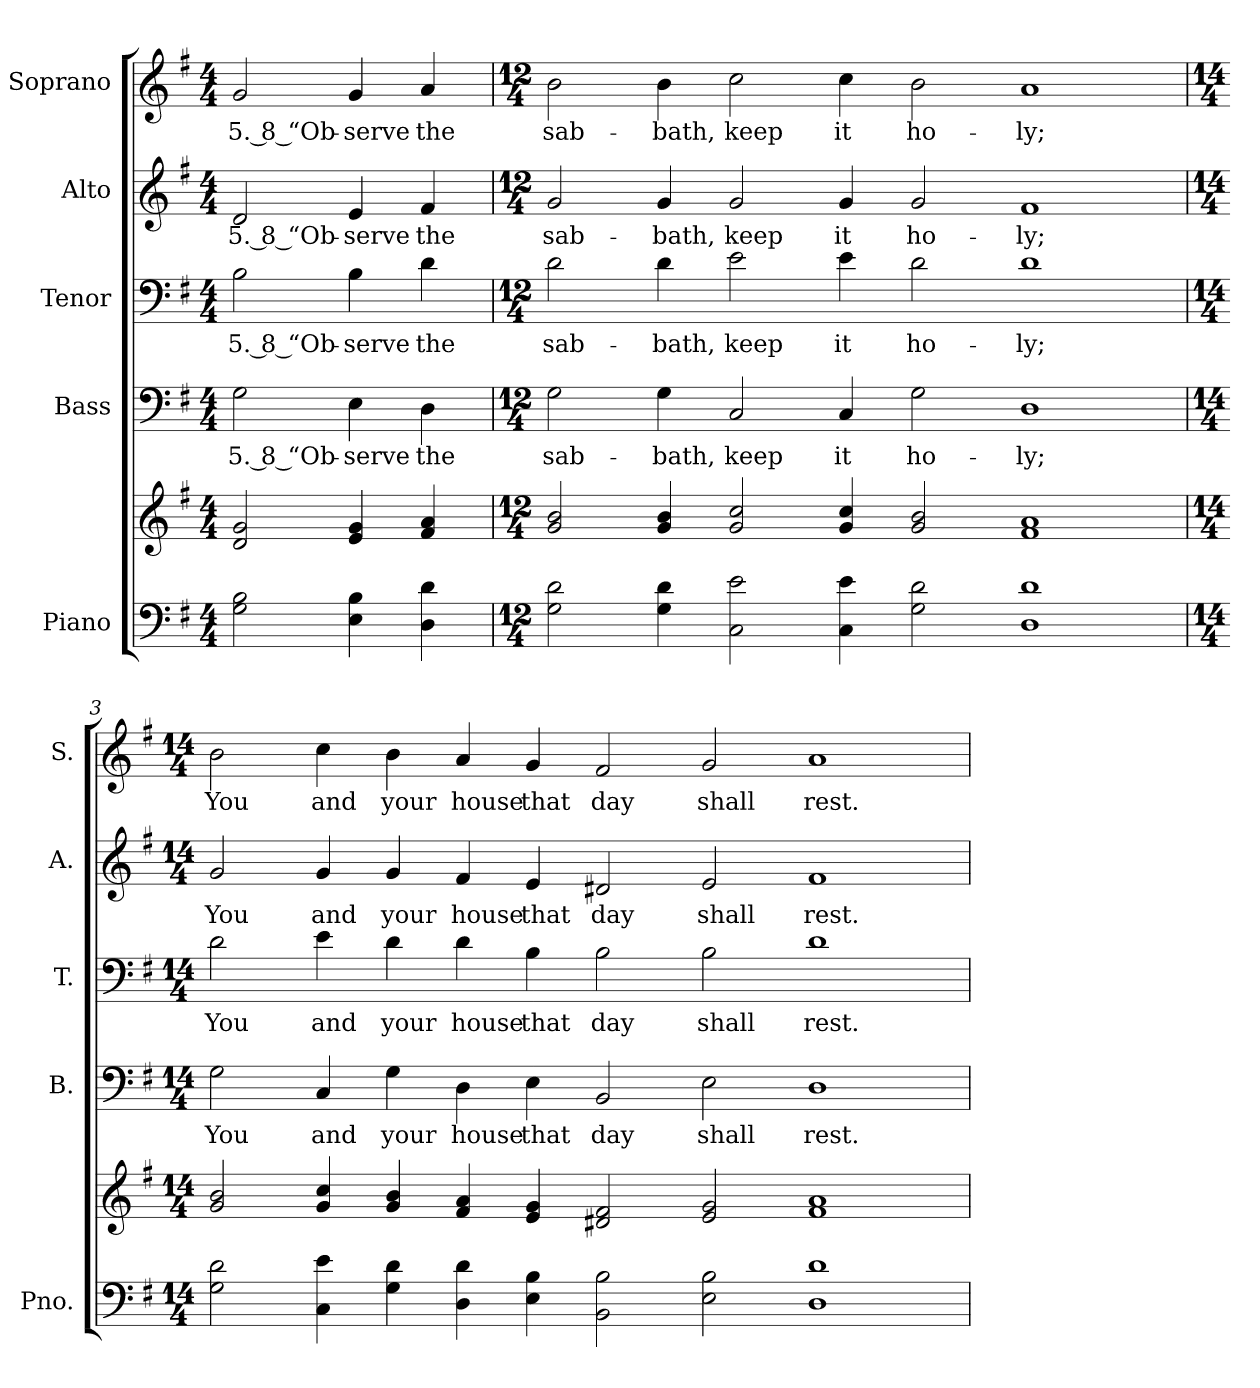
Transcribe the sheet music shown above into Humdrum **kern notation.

**kern	**kern	**kern	**text	**kern	**text	**kern	**text	**kern	**text
*part5	*part5	*part4	*part4	*part3	*part3	*part2	*part2	*part1	*part1
*staff6	*staff5	*staff4	*staff4	*staff3	*staff3	*staff2	*staff2	*staff1	*staff1
*I"Piano	*	*I"Bass	*	*I"Tenor	*	*I"Alto	*	*I"Soprano	*
*I'Pno.	*	*I'B.	*	*I'T.	*	*I'A.	*	*I'S.	*
!!LO:PB:g=z
*clefF4	*clefG2	*clefF4	*	*clefF4	*	*clefG2	*	*clefG2	*
*k[f#]	*k[f#]	*k[f#]	*	*k[f#]	*	*k[f#]	*	*k[f#]	*
*G:	*G:	*G:	*	*G:	*	*G:	*	*G:	*
*M4/4	*M4/4	*M4/4	*	*M4/4	*	*M4/4	*	*M4/4	*
*MM210	*MM210	*MM210	*	*MM210	*	*MM210	*	*MM210	*
=1	=1	=1	=1	=1	=1	=1	=1	=1	=1
!	!	!	!LO:LY:b:color=#000000	!	!	!	!	!	!
!	!	!	!	!	!LO:LY:b:color=#000000	!	!	!	!
!	!	!	!	!	!	!	!LO:LY:b:color=#000000	!	!
!	!	!	!	!	!	!	!	!	!LO:LY:b:color=#000000
2Gi\ 2Bi	2di/ 2gi	2Gi\	5. 8 “Ob-	2Bi\	5. 8 “Ob-	2di/	5. 8 “Ob-	2gi/	5. 8 “Ob-
!	!	!	!LO:LY:b:color=#000000	!	!	!	!	!	!
!	!	!	!	!	!LO:LY:b:color=#000000	!	!	!	!
!	!	!	!	!	!	!	!LO:LY:b:color=#000000	!	!
!	!	!	!	!	!	!	!	!	!LO:LY:b:color=#000000
4Ei\ 4Bi	4ei/ 4gi	4Ei\	-serve	4Bi\	-serve	4ei/	-serve	4gi/	-serve
!	!	!	!LO:LY:b:color=#000000	!	!	!	!	!	!
!	!	!	!	!	!LO:LY:b:color=#000000	!	!	!	!
!	!	!	!	!	!	!	!LO:LY:b:color=#000000	!	!
!	!	!	!	!	!	!	!	!	!LO:LY:b:color=#000000
4Di\ 4di	4f#i/ 4ai	4Di\	the	4di\	the	4f#i/	the	4ai/	the
=2	=2	=2	=2	=2	=2	=2	=2	=2	=2
*M12/4	*M12/4	*M12/4	*	*M12/4	*	*M12/4	*	*M12/4	*
!	!	!	!LO:LY:b:color=#000000	!	!	!	!	!	!
!	!	!	!	!	!LO:LY:b:color=#000000	!	!	!	!
!	!	!	!	!	!	!	!LO:LY:b:color=#000000	!	!
!	!	!	!	!	!	!	!	!	!LO:LY:b:color=#000000
2Gi\ 2di	2gi/ 2bi	2Gi\	sab-	2di\	sab-	2gi/	sab-	2bi\	sab-
!	!	!	!LO:LY:b:color=#000000	!	!	!	!	!	!
!	!	!	!	!	!LO:LY:b:color=#000000	!	!	!	!
!	!	!	!	!	!	!	!LO:LY:b:color=#000000	!	!
!	!	!	!	!	!	!	!	!	!LO:LY:b:color=#000000
4Gi\ 4di	4gi/ 4bi	4Gi\	-bath,	4di\	-bath,	4gi/	-bath,	4bi\	-bath,
!	!	!	!LO:LY:b:color=#000000	!	!	!	!	!	!
!	!	!	!	!	!LO:LY:b:color=#000000	!	!	!	!
!	!	!	!	!	!	!	!LO:LY:b:color=#000000	!	!
!	!	!	!	!	!	!	!	!	!LO:LY:b:color=#000000
2Ci\ 2ei	2gi/ 2cci	2Ci/	keep	2ei\	keep	2gi/	keep	2cci\	keep
!	!	!	!LO:LY:b:color=#000000	!	!	!	!	!	!
!	!	!	!	!	!LO:LY:b:color=#000000	!	!	!	!
!	!	!	!	!	!	!	!LO:LY:b:color=#000000	!	!
!	!	!	!	!	!	!	!	!	!LO:LY:b:color=#000000
4Ci\ 4ei	4gi/ 4cci	4Ci/	it	4ei\	it	4gi/	it	4cci\	it
!	!	!	!LO:LY:b:color=#000000	!	!	!	!	!	!
!	!	!	!	!	!LO:LY:b:color=#000000	!	!	!	!
!	!	!	!	!	!	!	!LO:LY:b:color=#000000	!	!
!	!	!	!	!	!	!	!	!	!LO:LY:b:color=#000000
2Gi\ 2di	2gi/ 2bi	2Gi\	ho-	2di\	ho-	2gi/	ho-	2bi\	ho-
!	!	!	!LO:LY:b:color=#000000	!	!	!	!	!	!
!	!	!	!	!	!LO:LY:b:color=#000000	!	!	!	!
!	!	!	!	!	!	!	!LO:LY:b:color=#000000	!	!
!	!	!	!	!	!	!	!	!	!LO:LY:b:color=#000000
1Di 1di	1f#i 1ai	1Di	-ly;	1di	-ly;	1f#i	-ly;	1ai	-ly;
!!LO:PB:g=z
=3	=3	=3	=3	=3	=3	=3	=3	=3	=3
*M14/4	*M14/4	*M14/4	*	*M14/4	*	*M14/4	*	*M14/4	*
!	!	!	!LO:LY:b:color=#000000	!	!	!	!	!	!
!	!	!	!	!	!LO:LY:b:color=#000000	!	!	!	!
!	!	!	!	!	!	!	!LO:LY:b:color=#000000	!	!
!	!	!	!	!	!	!	!	!	!LO:LY:b:color=#000000
2Gi\ 2di	2gi/ 2bi	2Gi\	You	2di\	You	2gi/	You	2bi\	You
!	!	!	!LO:LY:b:color=#000000	!	!	!	!	!	!
!	!	!	!	!	!LO:LY:b:color=#000000	!	!	!	!
!	!	!	!	!	!	!	!LO:LY:b:color=#000000	!	!
!	!	!	!	!	!	!	!	!	!LO:LY:b:color=#000000
4Ci\ 4ei	4gi/ 4cci	4Ci/	and	4ei\	and	4gi/	and	4cci\	and
!	!	!	!LO:LY:b:color=#000000	!	!	!	!	!	!
!	!	!	!	!	!LO:LY:b:color=#000000	!	!	!	!
!	!	!	!	!	!	!	!LO:LY:b:color=#000000	!	!
!	!	!	!	!	!	!	!	!	!LO:LY:b:color=#000000
4Gi\ 4di	4gi/ 4bi	4Gi\	your	4di\	your	4gi/	your	4bi\	your
!	!	!	!LO:LY:b:color=#000000	!	!	!	!	!	!
!	!	!	!	!	!LO:LY:b:color=#000000	!	!	!	!
!	!	!	!	!	!	!	!LO:LY:b:color=#000000	!	!
!	!	!	!	!	!	!	!	!	!LO:LY:b:color=#000000
4Di\ 4di	4f#i/ 4ai	4Di\	house	4di\	house	4f#i/	house	4ai/	house
!	!	!	!LO:LY:b:color=#000000	!	!	!	!	!	!
!	!	!	!	!	!LO:LY:b:color=#000000	!	!	!	!
!	!	!	!	!	!	!	!LO:LY:b:color=#000000	!	!
!	!	!	!	!	!	!	!	!	!LO:LY:b:color=#000000
4Ei\ 4Bi	4ei/ 4gi	4Ei\	that	4Bi\	that	4ei/	that	4gi/	that
!	!	!	!LO:LY:b:color=#000000	!	!	!	!	!	!
!	!	!	!	!	!LO:LY:b:color=#000000	!	!	!	!
!	!	!	!	!	!	!	!LO:LY:b:color=#000000	!	!
!	!	!	!	!	!	!	!	!	!LO:LY:b:color=#000000
2BBi\ 2Bi	2d#Xi/ 2f#i	2BBi/	day	2Bi\	day	2d#Xi/	day	2f#i/	day
!	!	!	!LO:LY:b:color=#000000	!	!	!	!	!	!
!	!	!	!	!	!LO:LY:b:color=#000000	!	!	!	!
!	!	!	!	!	!	!	!LO:LY:b:color=#000000	!	!
!	!	!	!	!	!	!	!	!	!LO:LY:b:color=#000000
2Ei\ 2Bi	2ei/ 2gi	2Ei\	shall	2Bi\	shall	2ei/	shall	2gi/	shall
!	!	!	!LO:LY:b:color=#000000	!	!	!	!	!	!
!	!	!	!	!	!LO:LY:b:color=#000000	!	!	!	!
!	!	!	!	!	!	!	!LO:LY:b:color=#000000	!	!
!	!	!	!	!	!	!	!	!	!LO:LY:b:color=#000000
1Di 1di	1f#i 1ai	1Di	rest.	1di	rest.	1f#i	rest.	1ai	rest.
=	=	=	=	=	=	=	=	=	=
*-	*-	*-	*-	*-	*-	*-	*-	*-	*-
